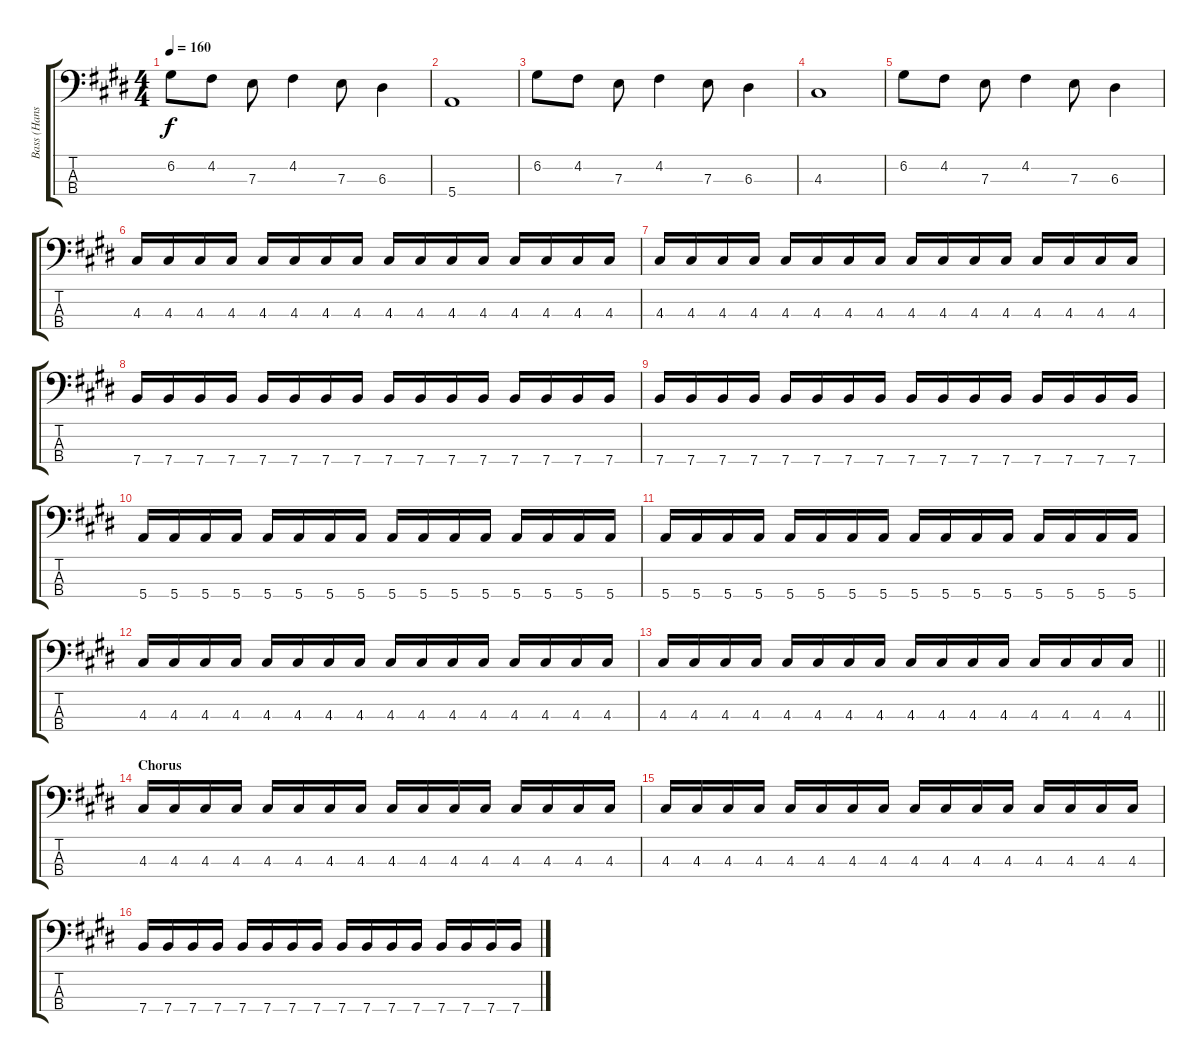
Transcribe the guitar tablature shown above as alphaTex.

\track ("Bass (Hansi Kursch)" "Bass (Hans") {instrument electricbassfinger}
\staff {score tabs}
\tuning (G2 D2 A1 E1) {hide}
\ts (4 4)
\tempo 160
\clef f4
\ks c#minor
6.2.8{dy f} 4.2.8 7.3.8 4.2.4 7.3.8 6.3.4 |
5.4.1 |
6.2.8 4.2.8 7.3.8 4.2.4 7.3.8 6.3.4 |
4.3.1 |
6.2.8 4.2.8 7.3.8 4.2.4 7.3.8 6.3.4 |
4.3.16 4.3.16 4.3.16 4.3.16 4.3.16 4.3.16 4.3.16 4.3.16 4.3.16 4.3.16 4.3.16 4.3.16 4.3.16 4.3.16 4.3.16 4.3.16 |
4.3.16 4.3.16 4.3.16 4.3.16 4.3.16 4.3.16 4.3.16 4.3.16 4.3.16 4.3.16 4.3.16 4.3.16 4.3.16 4.3.16 4.3.16 4.3.16 |
7.4.16 7.4.16 7.4.16 7.4.16 7.4.16 7.4.16 7.4.16 7.4.16 7.4.16 7.4.16 7.4.16 7.4.16 7.4.16 7.4.16 7.4.16 7.4.16 |
7.4.16 7.4.16 7.4.16 7.4.16 7.4.16 7.4.16 7.4.16 7.4.16 7.4.16 7.4.16 7.4.16 7.4.16 7.4.16 7.4.16 7.4.16 7.4.16 |
5.4.16 5.4.16 5.4.16 5.4.16 5.4.16 5.4.16 5.4.16 5.4.16 5.4.16 5.4.16 5.4.16 5.4.16 5.4.16 5.4.16 5.4.16 5.4.16 |
5.4.16 5.4.16 5.4.16 5.4.16 5.4.16 5.4.16 5.4.16 5.4.16 5.4.16 5.4.16 5.4.16 5.4.16 5.4.16 5.4.16 5.4.16 5.4.16 |
4.3.16 4.3.16 4.3.16 4.3.16 4.3.16 4.3.16 4.3.16 4.3.16 4.3.16 4.3.16 4.3.16 4.3.16 4.3.16 4.3.16 4.3.16 4.3.16 |
\barLineRight lightlight
4.3.16 4.3.16 4.3.16 4.3.16 4.3.16 4.3.16 4.3.16 4.3.16 4.3.16 4.3.16 4.3.16 4.3.16 4.3.16 4.3.16 4.3.16 4.3.16 |
\section ("" "Chorus")
4.3.16 4.3.16 4.3.16 4.3.16 4.3.16 4.3.16 4.3.16 4.3.16 4.3.16 4.3.16 4.3.16 4.3.16 4.3.16 4.3.16 4.3.16 4.3.16 |
4.3.16 4.3.16 4.3.16 4.3.16 4.3.16 4.3.16 4.3.16 4.3.16 4.3.16 4.3.16 4.3.16 4.3.16 4.3.16 4.3.16 4.3.16 4.3.16 |
7.4.16 7.4.16 7.4.16 7.4.16 7.4.16 7.4.16 7.4.16 7.4.16 7.4.16 7.4.16 7.4.16 7.4.16 7.4.16 7.4.16 7.4.16 7.4.16
